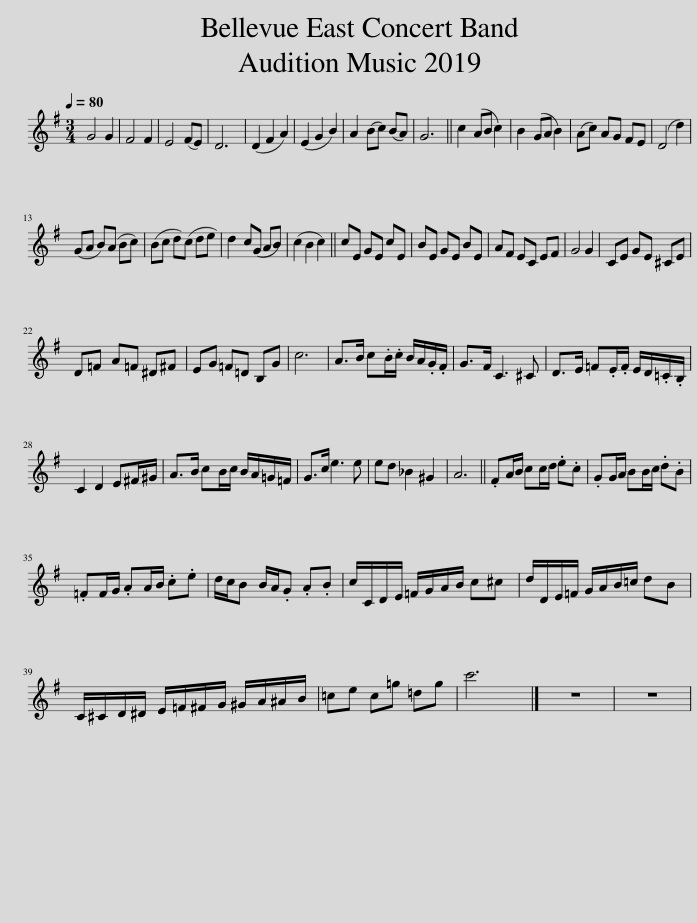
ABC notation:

X:1
L:1/8
Q:1/4=80
M:3/4
I:linebreak $
K:G
V:1 treble
V:1
 G4 G2 | F4 F2 | E4 (FE) | D6 | (D2 F2 A2) | %5
 (E2 G2 B2) | A2 (Bc) (BA) | G6 || c2 (AB c2) | B2 (GA B2) | %10
 (Ac) AG FE | (D4 d2) |$ (GA B)(A Bc) | (Bc d)(c de) | d2 c(G AB) | %15
 (c2 B2 c2) || cE GE cE | BE GE BE | AF EC EF | G4 G2 | %20
 CE GE ^CE |$ D=F A=F ^D^F | EG =F=D B,G | c6 | A>B c.B/.c/ B/A/.G/.F/ | %25
 G>F C3 ^C | D>E =F.E/.F/ E/D/.=C/.B,/ |$ C2 D2 E^F/^G/ | A>B cB/c/ B/A/=G/=F/ | G>c e3 e | %30
 ed _B2 ^G2 | A6 || .FA/B/ cc/d/ .e.c | .GG/A/ BB/c/ .d.B |$ .=FF/G/ .AA/B/ .c.e | %35
 d/c/B B/A/.G .A.B | c/C/D/E/ =F/G/A/B/ c^c | d/D/E/=F/ G/A/B/=c/ dB |$ C/^C/D/^D/ E/=F/^F/G/ ^G/A/^A/B/ | =ce c=g =dg | %40
 c'6 |] z6 | z6 | %43
